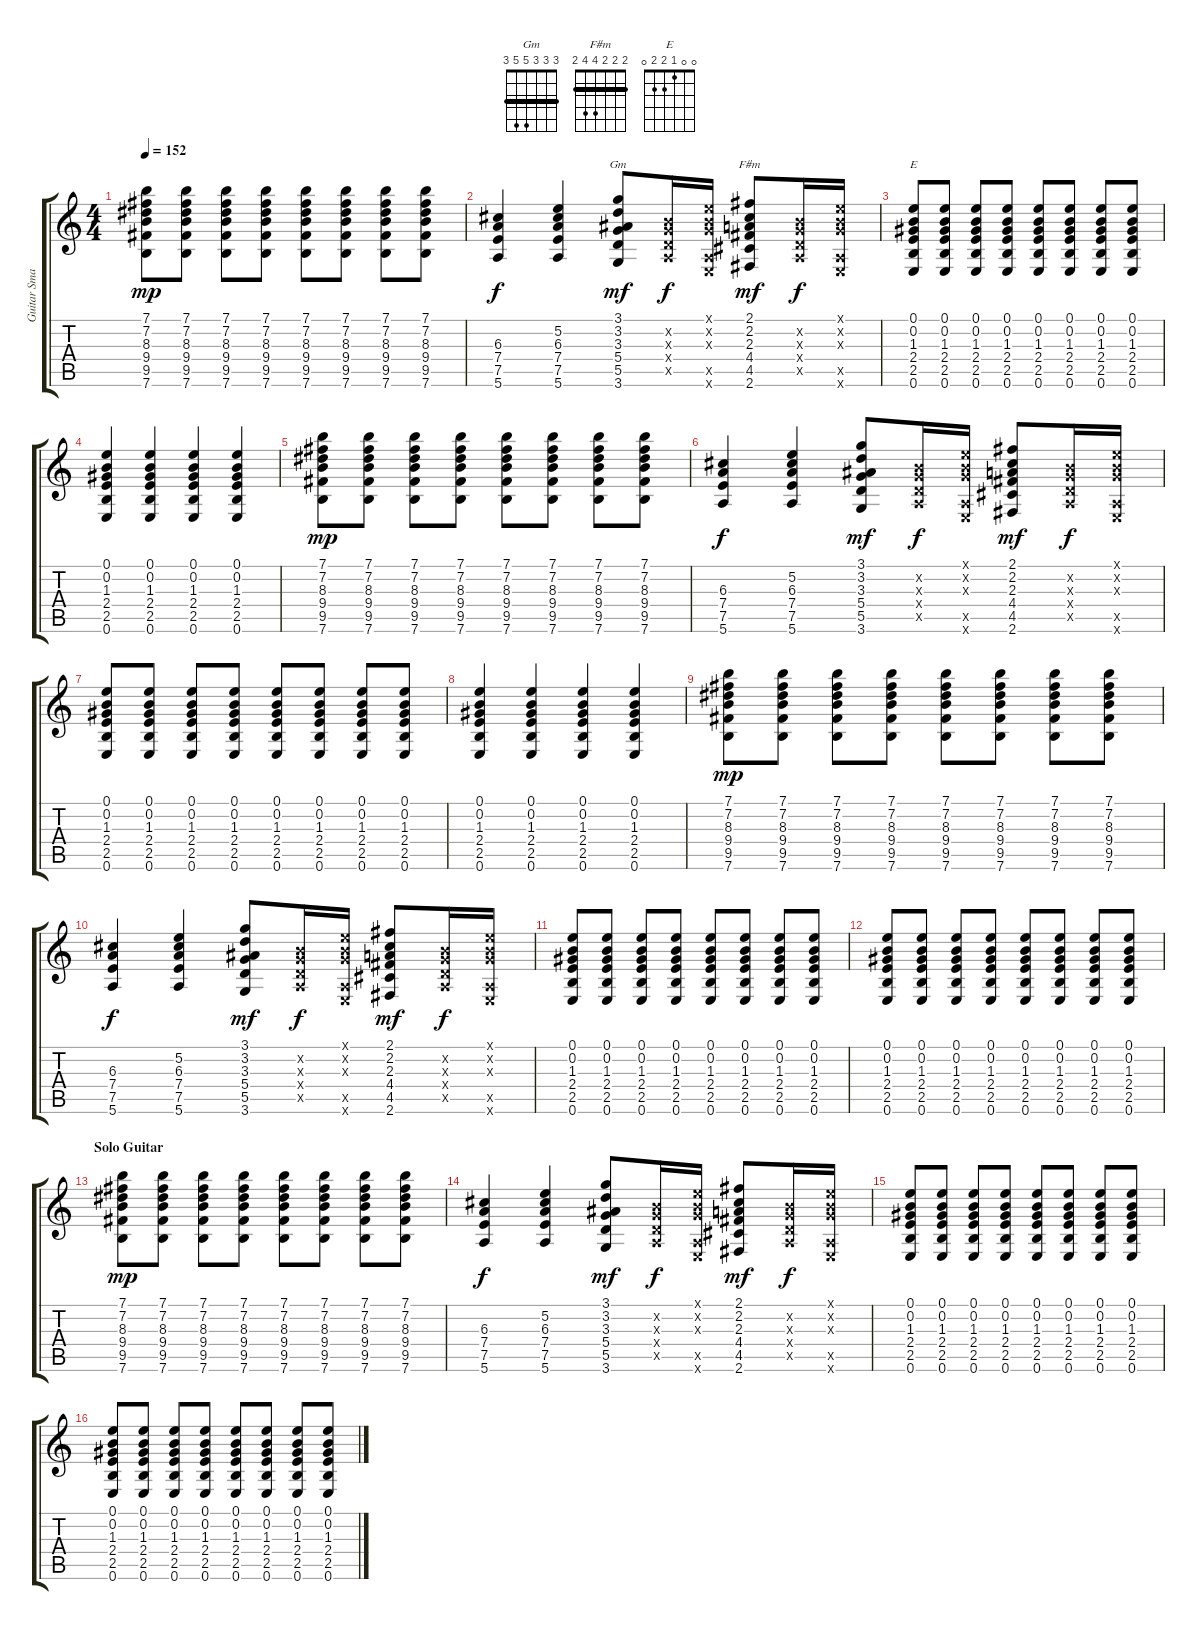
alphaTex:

\track ("Guitar Small Overdrive" "Guitar Sma") {instrument electricguitarclean}
\staff {score tabs}
\tuning (E4 B3 G3 D3 A2 E2) {hide}
\chord ("Gm" 3 3 3 5 5 3) {barre 3}
\chord ("F#m" 2 2 2 4 4 2) {barre 2}
\chord ("E" 0 0 1 2 2 0)
\ts (4 4)
\tempo 152
\clef g2
\ks c
(7.1 7.2 8.3 9.4 9.5 7.6).8{dy mp} (7.1 7.2 8.3 9.4 9.5 7.6).8 (7.1 7.2 8.3 9.4 9.5 7.6).8 (7.1 7.2 8.3 9.4 9.5 7.6).8 (7.1 7.2 8.3 9.4 9.5 7.6).8 (7.1 7.2 8.3 9.4 9.5 7.6).8 (7.1 7.2 8.3 9.4 9.5 7.6).8 (7.1 7.2 8.3 9.4 9.5 7.6).8 |
(6.3 7.4 7.5 5.6).4{dy f} (5.2 6.3 7.4 7.5 5.6).4 (3.1 3.2 3.3 5.4 5.5 3.6).8{ch "Gm" dy mf} (0.2{x} 0.3{x} 0.4{x} 0.5{x}).16{dy f} (0.1{x} 0.2{x} 0.3{x} 0.5{x} 0.6{x}).16 (2.1 2.2 2.3 4.4 4.5 2.6).8{ch "F#m" dy mf} (0.2{x} 0.3{x} 0.4{x} 0.5{x}).16{dy f} (0.1{x} 0.2{x} 0.3{x} 0.5{x} 0.6{x}).16 |
(0.1 0.2 1.3 2.4 2.5 0.6).8{ch "E"} (0.1 0.2 1.3 2.4 2.5 0.6).8 (0.1 0.2 1.3 2.4 2.5 0.6).8 (0.1 0.2 1.3 2.4 2.5 0.6).8 (0.1 0.2 1.3 2.4 2.5 0.6).8 (0.1 0.2 1.3 2.4 2.5 0.6).8 (0.1 0.2 1.3 2.4 2.5 0.6).8 (0.1 0.2 1.3 2.4 2.5 0.6).8 |
(0.1 0.2 1.3 2.4 2.5 0.6).4 (0.1 0.2 1.3 2.4 2.5 0.6).4 (0.1 0.2 1.3 2.4 2.5 0.6).4 (0.1 0.2 1.3 2.4 2.5 0.6).4 |
(7.1 7.2 8.3 9.4 9.5 7.6).8{dy mp} (7.1 7.2 8.3 9.4 9.5 7.6).8 (7.1 7.2 8.3 9.4 9.5 7.6).8 (7.1 7.2 8.3 9.4 9.5 7.6).8 (7.1 7.2 8.3 9.4 9.5 7.6).8 (7.1 7.2 8.3 9.4 9.5 7.6).8 (7.1 7.2 8.3 9.4 9.5 7.6).8 (7.1 7.2 8.3 9.4 9.5 7.6).8 |
(6.3 7.4 7.5 5.6).4{dy f} (5.2 6.3 7.4 7.5 5.6).4 (3.1 3.2 3.3 5.4 5.5 3.6).8{dy mf} (0.2{x} 0.3{x} 0.4{x} 0.5{x}).16{dy f} (0.1{x} 0.2{x} 0.3{x} 0.5{x} 0.6{x}).16 (2.1 2.2 2.3 4.4 4.5 2.6).8{dy mf} (0.2{x} 0.3{x} 0.4{x} 0.5{x}).16{dy f} (0.1{x} 0.2{x} 0.3{x} 0.5{x} 0.6{x}).16 |
(0.1 0.2 1.3 2.4 2.5 0.6).8 (0.1 0.2 1.3 2.4 2.5 0.6).8 (0.1 0.2 1.3 2.4 2.5 0.6).8 (0.1 0.2 1.3 2.4 2.5 0.6).8 (0.1 0.2 1.3 2.4 2.5 0.6).8 (0.1 0.2 1.3 2.4 2.5 0.6).8 (0.1 0.2 1.3 2.4 2.5 0.6).8 (0.1 0.2 1.3 2.4 2.5 0.6).8 |
(0.1 0.2 1.3 2.4 2.5 0.6).4 (0.1 0.2 1.3 2.4 2.5 0.6).4 (0.1 0.2 1.3 2.4 2.5 0.6).4 (0.1 0.2 1.3 2.4 2.5 0.6).4 |
(7.1 7.2 8.3 9.4 9.5 7.6).8{dy mp} (7.1 7.2 8.3 9.4 9.5 7.6).8 (7.1 7.2 8.3 9.4 9.5 7.6).8 (7.1 7.2 8.3 9.4 9.5 7.6).8 (7.1 7.2 8.3 9.4 9.5 7.6).8 (7.1 7.2 8.3 9.4 9.5 7.6).8 (7.1 7.2 8.3 9.4 9.5 7.6).8 (7.1 7.2 8.3 9.4 9.5 7.6).8 |
(6.3 7.4 7.5 5.6).4{dy f} (5.2 6.3 7.4 7.5 5.6).4 (3.1 3.2 3.3 5.4 5.5 3.6).8{dy mf} (0.2{x} 0.3{x} 0.4{x} 0.5{x}).16{dy f} (0.1{x} 0.2{x} 0.3{x} 0.5{x} 0.6{x}).16 (2.1 2.2 2.3 4.4 4.5 2.6).8{dy mf} (0.2{x} 0.3{x} 0.4{x} 0.5{x}).16{dy f} (0.1{x} 0.2{x} 0.3{x} 0.5{x} 0.6{x}).16 |
(0.1 0.2 1.3 2.4 2.5 0.6).8 (0.1 0.2 1.3 2.4 2.5 0.6).8 (0.1 0.2 1.3 2.4 2.5 0.6).8 (0.1 0.2 1.3 2.4 2.5 0.6).8 (0.1 0.2 1.3 2.4 2.5 0.6).8 (0.1 0.2 1.3 2.4 2.5 0.6).8 (0.1 0.2 1.3 2.4 2.5 0.6).8 (0.1 0.2 1.3 2.4 2.5 0.6).8 |
(0.1 0.2 1.3 2.4 2.5 0.6).8 (0.1 0.2 1.3 2.4 2.5 0.6).8 (0.1 0.2 1.3 2.4 2.5 0.6).8 (0.1 0.2 1.3 2.4 2.5 0.6).8 (0.1 0.2 1.3 2.4 2.5 0.6).8 (0.1 0.2 1.3 2.4 2.5 0.6).8 (0.1 0.2 1.3 2.4 2.5 0.6).8 (0.1 0.2 1.3 2.4 2.5 0.6).8 |
\section ("" "Solo Guitar")
(7.1 7.2 8.3 9.4 9.5 7.6).8{dy mp} (7.1 7.2 8.3 9.4 9.5 7.6).8 (7.1 7.2 8.3 9.4 9.5 7.6).8 (7.1 7.2 8.3 9.4 9.5 7.6).8 (7.1 7.2 8.3 9.4 9.5 7.6).8 (7.1 7.2 8.3 9.4 9.5 7.6).8 (7.1 7.2 8.3 9.4 9.5 7.6).8 (7.1 7.2 8.3 9.4 9.5 7.6).8 |
(6.3 7.4 7.5 5.6).4{dy f} (5.2 6.3 7.4 7.5 5.6).4 (3.1 3.2 3.3 5.4 5.5 3.6).8{dy mf} (0.2{x} 0.3{x} 0.4{x} 0.5{x}).16{dy f} (0.1{x} 0.2{x} 0.3{x} 0.5{x} 0.6{x}).16 (2.1 2.2 2.3 4.4 4.5 2.6).8{dy mf} (0.2{x} 0.3{x} 0.4{x} 0.5{x}).16{dy f} (0.1{x} 0.2{x} 0.3{x} 0.5{x} 0.6{x}).16 |
(0.1 0.2 1.3 2.4 2.5 0.6).8 (0.1 0.2 1.3 2.4 2.5 0.6).8 (0.1 0.2 1.3 2.4 2.5 0.6).8 (0.1 0.2 1.3 2.4 2.5 0.6).8 (0.1 0.2 1.3 2.4 2.5 0.6).8 (0.1 0.2 1.3 2.4 2.5 0.6).8 (0.1 0.2 1.3 2.4 2.5 0.6).8 (0.1 0.2 1.3 2.4 2.5 0.6).8 |
(0.1 0.2 1.3 2.4 2.5 0.6).8 (0.1 0.2 1.3 2.4 2.5 0.6).8 (0.1 0.2 1.3 2.4 2.5 0.6).8 (0.1 0.2 1.3 2.4 2.5 0.6).8 (0.1 0.2 1.3 2.4 2.5 0.6).8 (0.1 0.2 1.3 2.4 2.5 0.6).8 (0.1 0.2 1.3 2.4 2.5 0.6).8 (0.1 0.2 1.3 2.4 2.5 0.6).8
